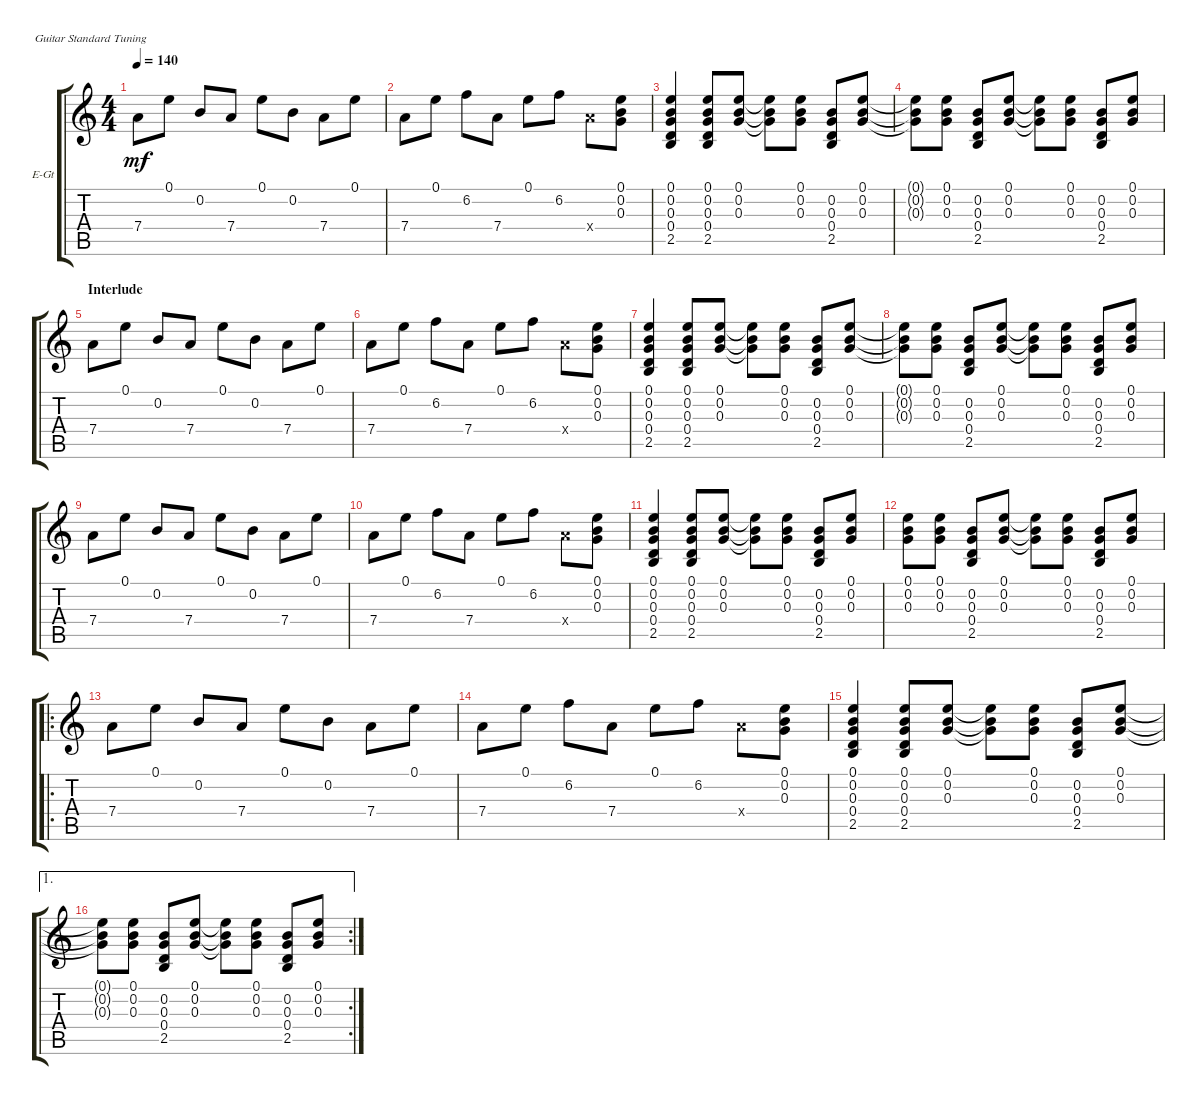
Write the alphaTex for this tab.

\defaultSystemsLayout 4
\bracketExtendMode groupsimilarinstruments
\firstSystemTrackNameOrientation horizontal
\otherSystemsTrackNameOrientation horizontal
\track ("Electric Guitar" "E-Gt") {instrument electricguitarclean}
\staff {score tabs}
\tuning (E4 B3 G3 D3 A2 E2)
\ts (4 4)
\tempo 140
\clef g2
\ks c
7.4.8{dy mf} 0.1.8 0.2.8 7.4.8 0.1.8 0.2.8 7.4.8 0.1.8 |
7.4.8 0.1.8 6.2.8 7.4.8 0.1.8 6.2.8 7.4{x}.8 (0.3 0.2 0.1).8 |
(2.5 0.4 0.3 0.2 0.1).4 (2.5 0.4 0.3 0.2 0.1).8 (0.3 0.2 0.1).8 (0.3{t} 0.2{t} 0.1{t}).8 (0.3 0.2 0.1).8 (0.2 0.3 0.4 2.5).8 (0.3 0.2 0.1).8 |
(0.3{t} 0.2{t} 0.1{t}).8 (0.3 0.2 0.1).8 (0.2 0.3 0.4 2.5).8 (0.3 0.2 0.1).8 (0.3{t} 0.2{t} 0.1{t}).8 (0.3 0.2 0.1).8 (0.2 0.3 0.4 2.5).8 (0.3 0.2 0.1).8 |
\section ("" "Interlude")
7.4.8 0.1.8 0.2.8 7.4.8 0.1.8 0.2.8 7.4.8 0.1.8 |
7.4.8 0.1.8 6.2.8 7.4.8 0.1.8 6.2.8 7.4{x}.8 (0.3 0.2 0.1).8 |
(2.5 0.4 0.3 0.2 0.1).4 (2.5 0.4 0.3 0.2 0.1).8 (0.3 0.2 0.1).8 (0.3{t} 0.2{t} 0.1{t}).8 (0.3 0.2 0.1).8 (0.2 0.3 0.4 2.5).8 (0.3 0.2 0.1).8 |
(0.3{t} 0.2{t} 0.1{t}).8 (0.3 0.2 0.1).8 (0.2 0.3 0.4 2.5).8 (0.3 0.2 0.1).8 (0.3{t} 0.2{t} 0.1{t}).8 (0.3 0.2 0.1).8 (0.2 0.3 0.4 2.5).8 (0.3 0.2 0.1).8 |
7.4.8 0.1.8 0.2.8 7.4.8 0.1.8 0.2.8 7.4.8 0.1.8 |
7.4.8 0.1.8 6.2.8 7.4.8 0.1.8 6.2.8 7.4{x}.8 (0.3 0.2 0.1).8 |
(2.5 0.4 0.3 0.2 0.1).4 (2.5 0.4 0.3 0.2 0.1).8 (0.3 0.2 0.1).8 (0.3{t} 0.2{t} 0.1{t}).8 (0.3 0.2 0.1).8 (0.2 0.3 0.4 2.5).8 (0.3 0.2 0.1).8 |
(0.3 0.2 0.1).8 (0.3 0.2 0.1).8 (0.2 0.3 0.4 2.5).8 (0.3 0.2 0.1).8 (0.3{t} 0.2{t} 0.1{t}).8 (0.3 0.2 0.1).8 (0.2 0.3 0.4 2.5).8 (0.3 0.2 0.1).8 |
\ro
7.4.8 0.1.8 0.2.8 7.4.8 0.1.8 0.2.8 7.4.8 0.1.8 |
7.4.8 0.1.8 6.2.8 7.4.8 0.1.8 6.2.8 7.4{x}.8 (0.3 0.2 0.1).8 |
(2.5 0.4 0.3 0.2 0.1).4 (2.5 0.4 0.3 0.2 0.1).8 (0.3 0.2 0.1).8 (0.3{t} 0.2{t} 0.1{t}).8 (0.3 0.2 0.1).8 (0.2 0.3 0.4 2.5).8 (0.3 0.2 0.1).8 |
\ae 1
\rc 2
(0.3{t} 0.2{t} 0.1{t}).8 (0.3 0.2 0.1).8 (0.2 0.3 0.4 2.5).8 (0.3 0.2 0.1).8 (0.3{t} 0.2{t} 0.1{t}).8 (0.3 0.2 0.1).8 (0.2 0.3 0.4 2.5).8 (0.3 0.2 0.1).8
